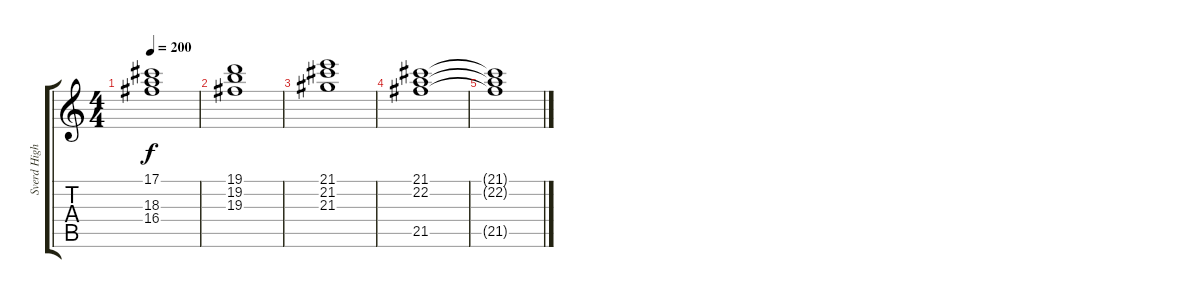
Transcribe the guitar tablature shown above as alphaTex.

\track ("Sverd High Strings" "Sverd High") {instrument stringensemble1}
\staff {score tabs}
\tuning (E4 B3 G4 D4 A3 E3) {hide}
\ts (4 4)
\tempo 200
\clef g2
\ks c
(17.1{t} 18.3{t} 16.4{t}).1{dy f} |
(19.1 19.2 19.3).1 |
(21.1 21.2 21.3).1 |
(21.1 22.2 21.5).1 |
(21.1{t} 22.2{t} 21.5{t}).1
